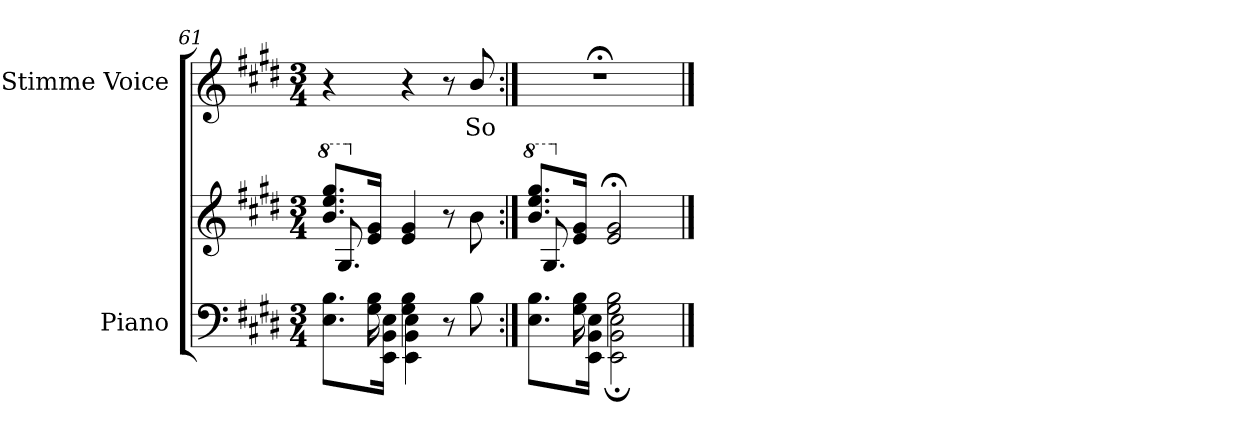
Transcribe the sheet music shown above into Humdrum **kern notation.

**kern	**kern	**kern	**text
*part2	*part2	*part1	*part1
*staff3	*staff2	*staff1	*staff1
*I"Piano	*	*I"Stimme Voice	*
*I'Pno	*	*	*
*clefF4	*clefG2	*clefG2	*
*k[f#c#g#d#]	*k[f#c#g#d#]	*k[f#c#g#d#]	*
*M3/4	*M3/4	*M3/4	*
=61	=61	=61	=61
*^	*	*	*
*	*^	*	*	*
*	*	*	*8va	*	*
*	*	*	*^	*	*
8.ryy	8.ryy	8.E\ 8.B\L	8.bb/ 8.eee/ 8.ggg#/L	8.g#/	4r	.
*	*	*	*X8va	*	*	*
16G#\ 16B\	16ryy	16EE\ 16BB\ 16E\Jk	16e/ 16g#/Jk	2ryy	.	.
4G#\ 4B\	4EE\ 4BB\ 4E\	2ryy	4e/ 4g#/	.	4r	.
4ryy	8r	.	8r	.	8r	.
!	!	!	!	!	!	!LO:LY:b
.	8B\	.	8b\	.	8b/	So
.	.	.	.	16ryy	.	.
=62:|!	=62:|!	=62:|!	=62:|!	=62:|!	=62:|!	=62:|!
*	*	*	*8va	*	*	*
8.ryy	8.ryy	8.E\ 8.B\L	8.bb/ 8.eee/ 8.ggg#/L	8.g#/	2.r;<	.
*	*	*	*X8va	*	*	*
16G#\ 16B\	16ryy	16EE\ 16BB\ 16E\Jk	16e/ 16g#/Jk	2ryy	.	.
2G#\ 2B\	2EE\; 2BB\; 2E\;	2ryy	2e/;< 2g#/;<	.	.	.
.	.	.	.	16ryy	.	.
*v	*v	*v	*	*	*	*
*	*v	*v	*	*
==	==	==	==
*-	*-	*-	*-
